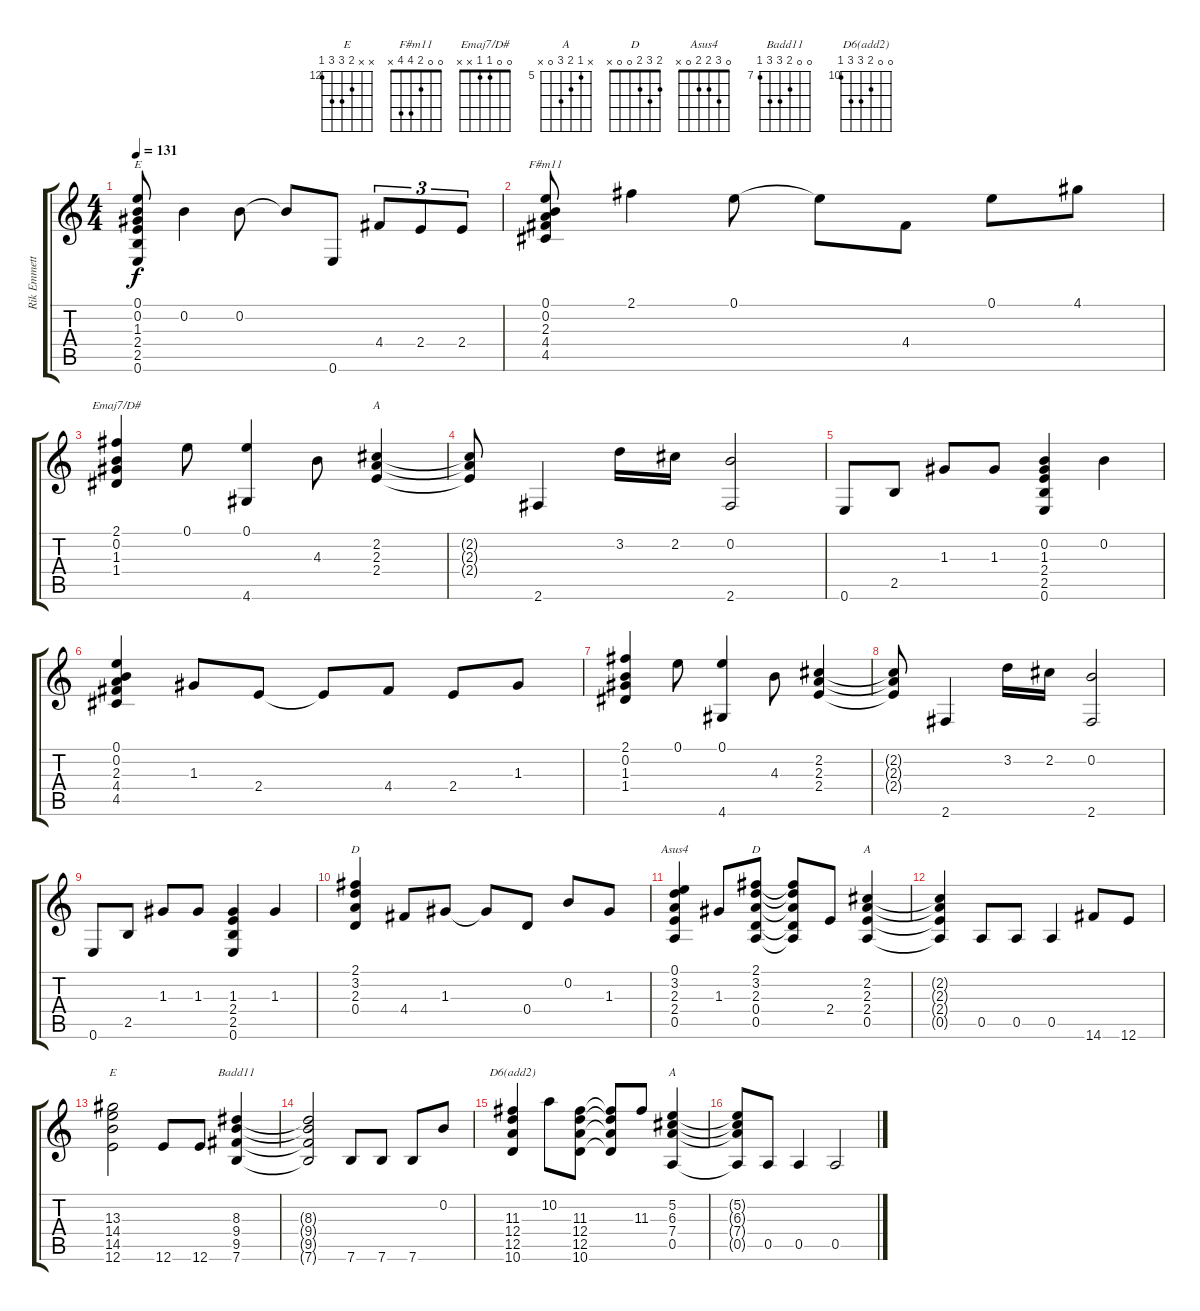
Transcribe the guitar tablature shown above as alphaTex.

\track ("Rik Emmett" "Rik Emmett") {instrument acousticguitarnylon}
\staff {score tabs}
\tuning (E4 B3 G3 D3 A2 E2) {hide}
\chord ("E" 0 0 1 2 2 0)
\chord ("F#m11" 0 0 2 4 4 x)
\chord ("Emaj7/D#" 0 0 1 1 x x)
\chord ("A" x 2 2 2 x x)
\chord ("D" 2 3 2 0 x x)
\chord ("Asus4" 0 3 2 2 0 x)
\chord ("D" 2 3 2 0 0 x)
\chord ("A" x 2 2 2 0 x)
\chord ("E" x x 13 14 14 12) {firstfret 12}
\chord ("Badd11" 0 0 8 9 9 7) {firstfret 7}
\chord ("D6(add2)" 0 0 11 12 12 10) {firstfret 10}
\chord ("A" x 5 6 7 0 x) {firstfret 5}
\ts (4 4)
\tempo 131
\clef g2
\ks c
(0.1 0.2 1.3 2.4 2.5 0.6).8{ch "E" dy f} 0.2.4 0.2.8 0.2{t}.8 0.6.8 4.4.8{tu (3 2)} 2.4.8{tu (3 2)} 2.4.8{tu (3 2)} |
(0.1 0.2 2.3 4.4 4.5).8{ch "F#m11"} 2.1.4 0.1.8 0.1{t}.8 4.4.8 0.1.8 4.1.8 |
(2.1 0.2 1.3 1.4).4{ch "Emaj7/D#"} 0.1.8 (0.1 4.6).4 4.3.8 (2.2 2.3 2.4).4{ch "A"} |
(2.2{t} 2.3{t} 2.4{t}).8 2.6.4 3.2.16 2.2.16 (0.2 2.6).2 |
0.6.8 2.5.8 1.3.8 1.3.8 (0.2 1.3 2.4 2.5 0.6).4 0.2.4 |
(0.1 0.2 2.3 4.4 4.5).4 1.3.8 2.4.8 2.4{t}.8 4.4.8 2.4.8 1.3.8 |
(2.1 0.2 1.3 1.4).4 0.1.8 (0.1 4.6).4 4.3.8 (2.2 2.3 2.4).4 |
(2.2{t} 2.3{t} 2.4{t}).8 2.6.4 3.2.16 2.2.16 (0.2 2.6).2 |
0.6.8 2.5.8 1.3.8 1.3.8 (1.3 2.4 2.5 0.6).4 1.3.4 |
(2.1 3.2 2.3 0.4).4{ch "D"} 4.4.8 1.3.8 1.3{t}.8 0.4.8 0.2.8 1.3.8 |
(0.1 3.2 2.3 2.4 0.5).4{ch "Asus4"} 1.3.8 (2.1 3.2 2.3 0.4 0.5).8{ch "D"} (2.1{t} 3.2{t} 2.3{t} 0.4{t} 0.5{t}).8 2.4.8 (2.2 2.3 2.4 0.5).4{ch "A"} |
(2.2{t} 2.3{t} 2.4{t} 0.5{t}).4 0.5.8 0.5.8 0.5.4 14.6.8 12.6.8 |
(13.3 14.4 14.5 12.6).2{ch "E"} 12.6.8 12.6.8 (8.3 9.4 9.5 7.6).4{ch "Badd11"} |
(8.3{t} 9.4{t} 9.5{t} 7.6{t}).2 7.6.8 7.6.8 7.6.8 0.2.8 |
(11.3 12.4 12.5 10.6).4{ch "D6(add2)"} 10.2.8 (11.3 12.4 12.5 10.6).8 (11.3{t} 12.4{t} 12.5{t} 10.6{t}).8 11.3.8 (5.2 6.3 7.4 0.5).4{ch "A"} |
(5.2{t} 6.3{t} 7.4{t} 0.5{t}).8 0.5.8 0.5.4 0.5.2
